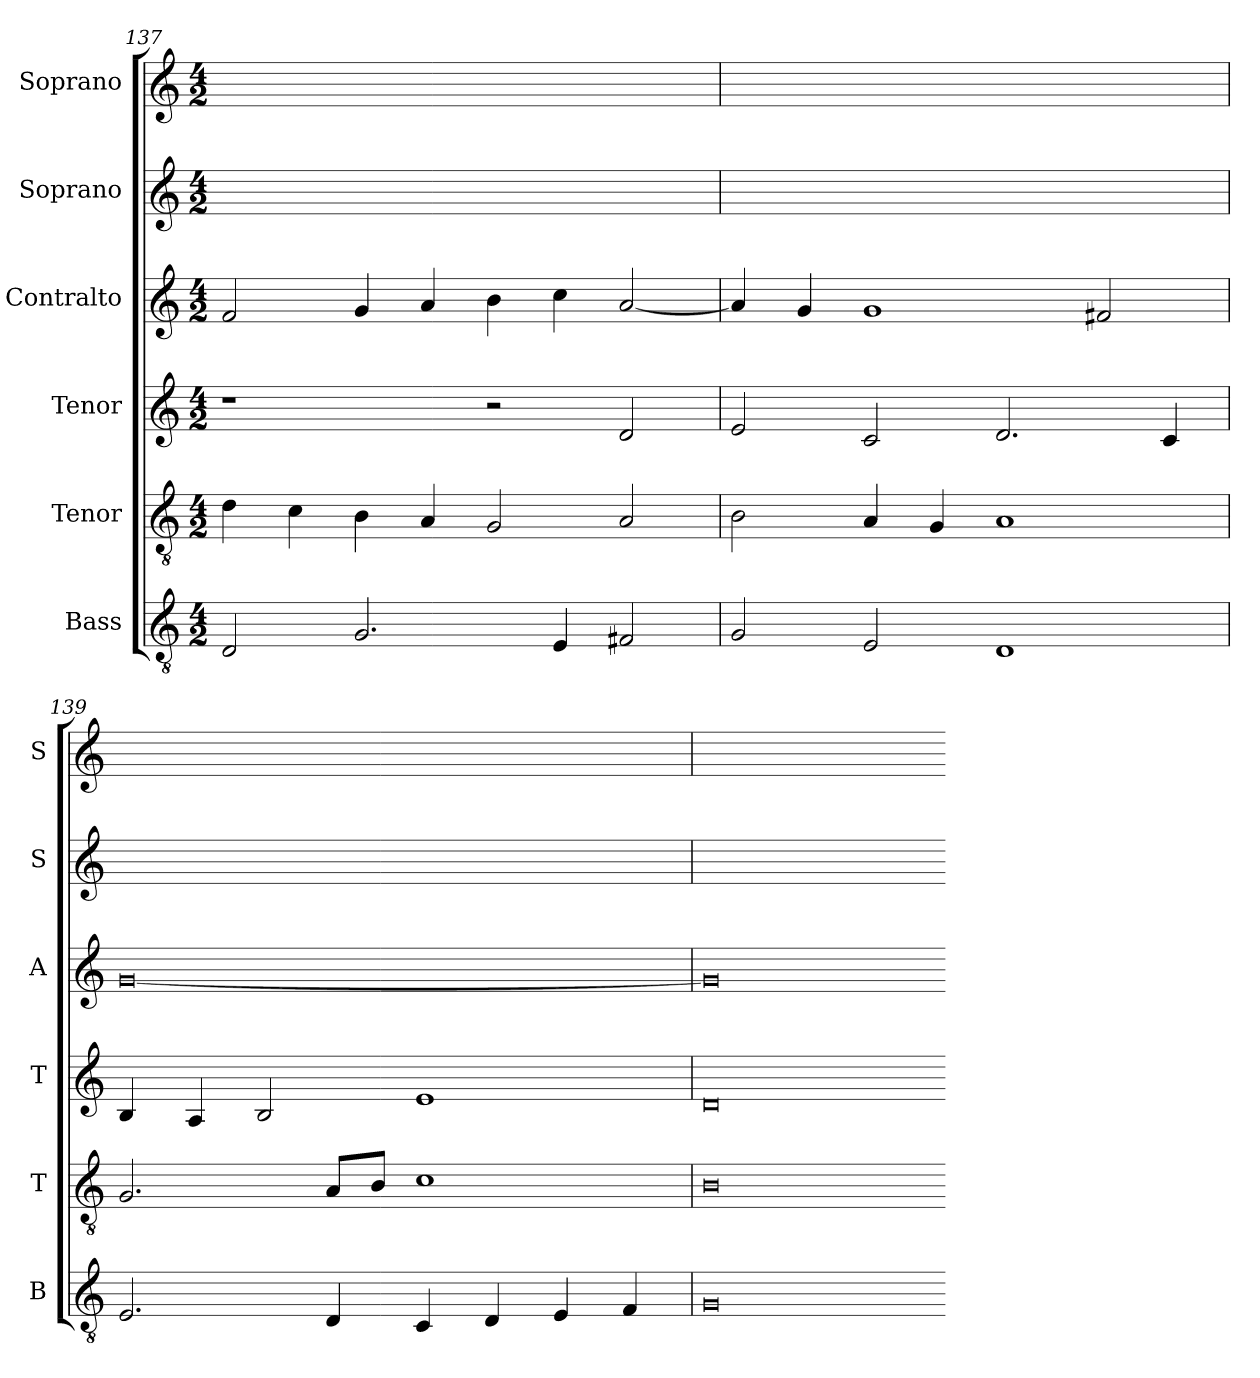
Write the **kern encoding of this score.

**kern	**kern	**kern	**kern	**kern	**kern
*part6	*part5	*part4	*part3	*part2	*part1
*staff6	*staff5	*staff4	*staff3	*staff2	*staff1
*I"Bass	*I"Tenor	*I"Tenor	*I"Contralto	*I"Soprano	*I"Soprano
*I'B	*I'T	*I'T	*I'A	*I'S	*I'S
*clefGv2	*clefGv2	*clefG2	*clefG2	*clefG2	*clefG2
*k[]	*k[]	*k[]	*k[]	*k[]	*k[]
*G:mix	*G:mix	*G:mix	*G:mix	*G:mix	*G:mix
*M4/2	*M4/2	*M4/2	*M4/2	*M4/2	*M4/2
=137	=137	=137	=137	=137	=137
2D	4d	1r	2f	0ryy	0ryy
.	4c	.	.	.	.
2.G	4B	.	4g	.	.
.	4A	.	4a	.	.
.	2G	2r	4b	.	.
4E	.	.	4cc	.	.
2F#X	2A	2d	[2a	.	.
=138	=138	=138	=138	=138	=138
2G	2B	2e	4a]	0ryy	0ryy
.	.	.	4g	.	.
2E	4A	2c	1g	.	.
.	4G	.	.	.	.
1D	1A	2.d	.	.	.
.	.	.	2f#X	.	.
.	.	4c	.	.	.
=139	=139	=139	=139	=139	=139
2.E	2.G	4B	[0g	0ryy	0ryy
.	.	4A	.	.	.
.	.	2B	.	.	.
4D	8A/L	.	.	.	.
.	8B/J	.	.	.	.
4C	1c	1e	.	.	.
4D	.	.	.	.	.
4E	.	.	.	.	.
4F	.	.	.	.	.
=140	=140	=140	=140	=140	=140
0G	0B	0d	0g]	0ryy	0ryy
=-	=-	=-	=-	=-	=-
*-	*-	*-	*-	*-	*-
